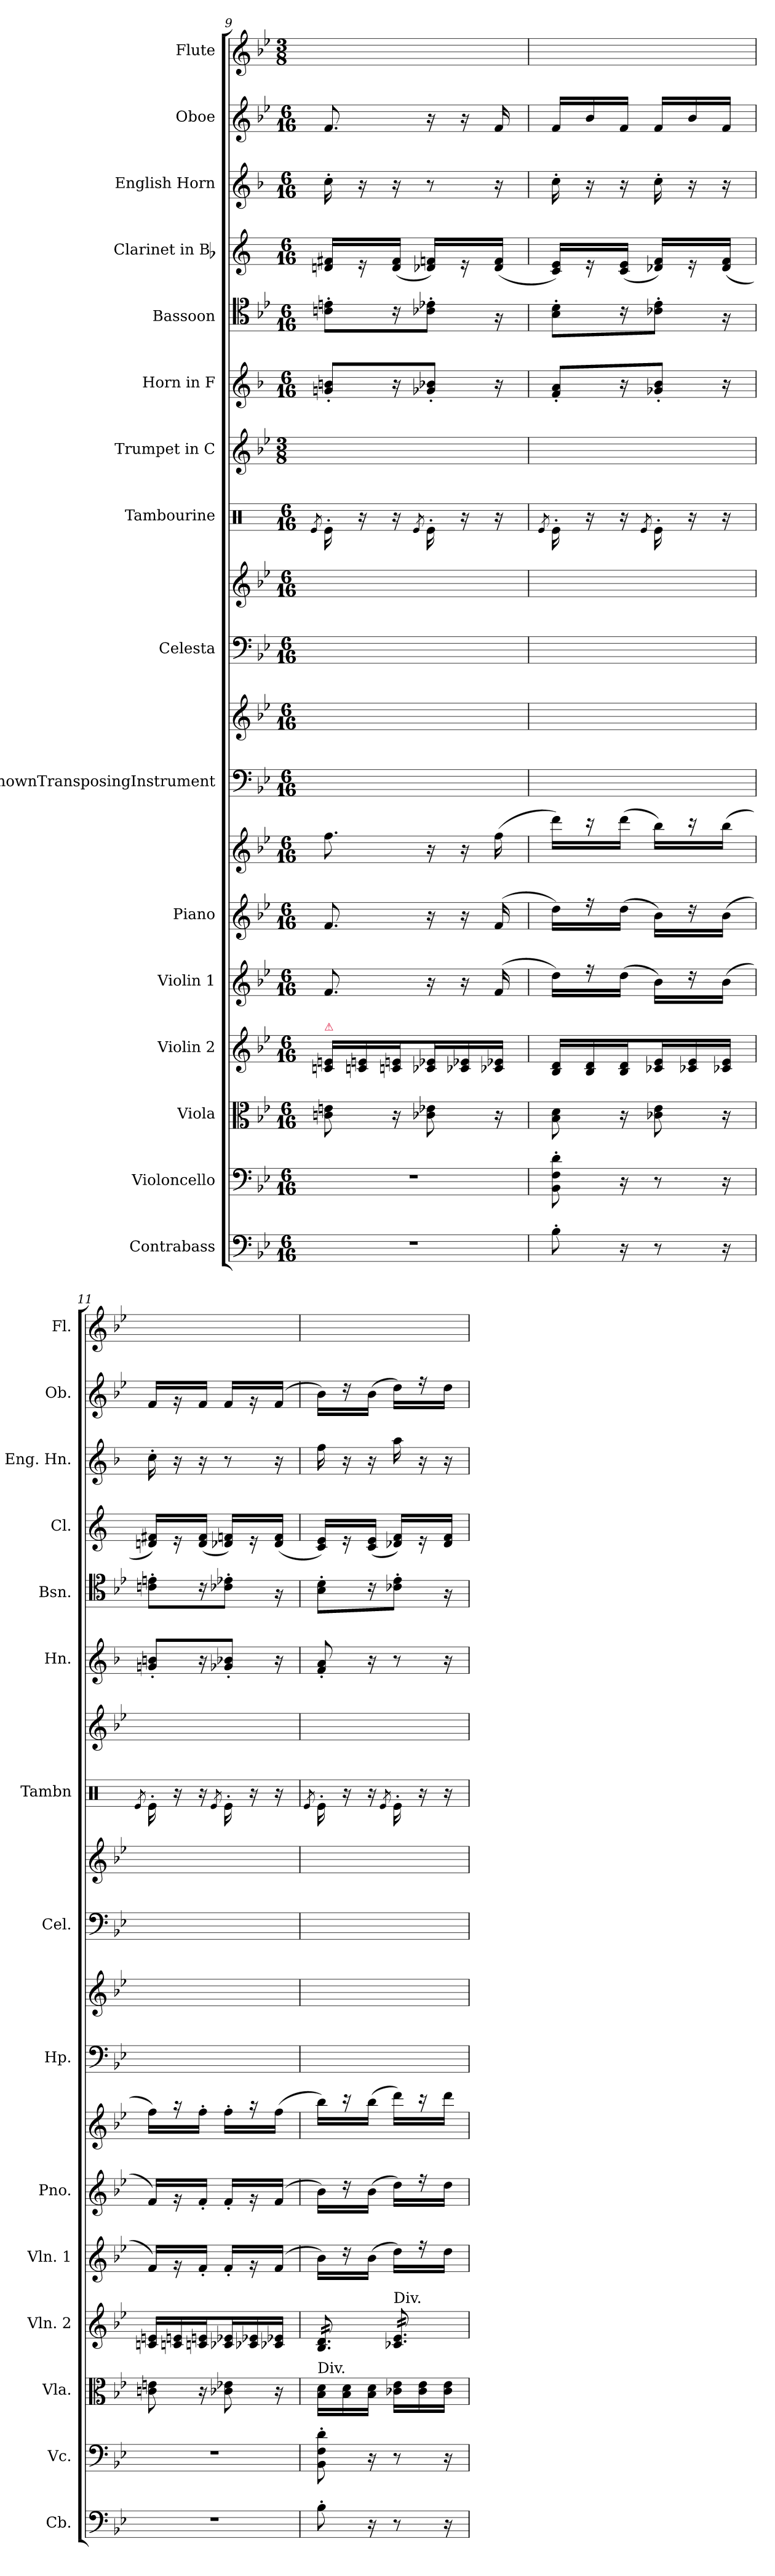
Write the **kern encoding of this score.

**kern	**kern	**kern	**kern	**kern	**kern	**kern	**kern	**kern	**kern	**kern	**kern	**kern	**kern	**kern	**kern	**kern	**kern	**kern
*part16	*part15	*part14	*part13	*part12	*part11	*part11	*part10	*part10	*part9	*part9	*part8	*part7	*part6	*part5	*part4	*part3	*part2	*part1
*staff19	*staff18	*staff17	*staff16	*staff15	*staff14	*staff13	*staff12	*staff11	*staff10	*staff9	*staff8	*staff7	*staff6	*staff5	*staff4	*staff3	*staff2	*staff1
*I"Contrabass	*I"Violoncello	*I"Viola	*I"Violin 2	*I"Violin 1	*I"Piano	*	*I"UnknownTransposingInstrument	*	*I"Celesta	*	*I"Tambourine	*I"Trumpet in C	*I"Horn in F	*I"Bassoon	*I"Clarinet in Bb	*I"English Horn	*I"Oboe	*I"Flute
*I'Cb.	*I'Vc.	*I'Vla.	*I'Vln. 2	*I'Vln. 1	*I'Pno.	*	*I'Hp.	*	*I'Cel.	*	*I'Tambn	*	*I'Hn.	*I'Bsn.	*I'Cl.	*I'Eng. Hn.	*I'Ob.	*I'Fl.
*clefF4	*clefF4	*clefC3	*clefG2	*clefG2	*clefG2	*clefG2	*clefF4	*clefG2	*clefF4	*clefG2	*clefX	*clefG2	*clefG2	*clefC4	*clefG2	*clefG2	*clefG2	*clefG2
*ITrd7c12	*	*	*	*	*	*	*	*	*	*	*	*	*ITrd4c7	*	*ITrd1c2	*ITrd4c7	*	*
*k[b-e-]	*k[b-e-]	*k[b-e-]	*k[b-e-]	*k[b-e-]	*k[b-e-]	*k[b-e-]	*k[b-e-]	*k[b-e-]	*k[b-e-]	*k[b-e-]	*k[]	*k[b-e-]	*k[b-e-]	*k[b-e-]	*k[b-e-]	*k[b-e-]	*k[b-e-]	*k[b-e-]
*B-:	*B-:	*B-:	*B-:	*B-:	*B-:	*B-:	*B-:	*B-:	*B-:	*B-:	*C:	*B-:	*B-:	*B-:	*B-:	*B-:	*B-:	*B-:
*M6/16	*M6/16	*M6/16	*M6/16	*M6/16	*M6/16	*M6/16	*M6/16	*M6/16	*M6/16	*M6/16	*M6/16	*M3/8	*M6/16	*M6/16	*M6/16	*M6/16	*M6/16	*M3/8
=9	=9	=9	=9	=9	=9	=9	=9	=9	=9	=9	=9	=9	=9	=9	=9	=9	=9	=9
.	.	.	.	.	.	.	.	.	.	.	8qRe/	.	.	.	.	.	.	.
!	!	!	!LO:TX:a:color=crimson:t=⚠	!	!	!	!	!	!	!	!	!	!	!	!	!	!	!
8%3r	8%3r	8cn 8en	16cn 16enLL	8.f	8.f	8.ff	8%3ryy	8%3ryy	8%3ryy	8%3ryy	16Re'\	8ryy	8cn' 8en'L	8cn' 8en'L	16cn 16enLL	16f'	8.f	8ryy
.	.	.	16cn 16en	.	.	.	.	.	.	.	16r	.	.	.	16r	16r	.	.
.	.	16r	16cn 16enJ	.	.	.	.	.	.	.	16r	8ryy	16r	16r	(16c 16eJJ	16r	.	8ryy
.	.	.	.	.	.	.	.	.	.	.	8qRe/	.	.	.	.	.	.	.
.	.	8c-X 8e-X	16c-X 16e-XL	16r	16r	16r	.	.	.	.	16Re'\	.	8c-X' 8e-X'J	8c-X' 8e-X'J	16c-X 16e-XLL)	8r	16r	.
.	.	.	16c-X 16e-X	16r	16r	16r	.	.	.	.	16r	8ryy	.	.	16r	.	16r	8ryy
.	.	16r	16c-X 16e-XJJ	(16f	(16f	(16ff	.	.	.	.	16r	.	16r	16r	(16c- 16e-JJ	16r	16f	.
=10	=10	=10	=10	=10	=10	=10	=10	=10	=10	=10	=10	=10	=10	=10	=10	=10	=10	=10
.	.	.	.	.	.	.	.	.	.	.	8qRe/	.	.	.	.	.	.	.
8BB-'	8BB-' 8F' 8d'	8B- 8d	16B- 16dLL	16ddLL)	16ddLL)	16dddLL)	8%3ryy	8%3ryy	8%3ryy	8%3ryy	16Re'\	8ryy	8B-' 8d'L	8B-' 8d'L	16B- 16dLL)	16f'	16fLL	8ryy
.	.	.	16B- 16d	16r	16r	16r	.	.	.	.	16r	.	.	.	16r	16r	16b-	.
16r	16r	16r	16B- 16dJ	(16ddJJ	(16ddJJ	(16dddJJ	.	.	.	.	16r	8ryy	16r	16r	(16B- 16dJJ	16r	16fJJ	8ryy
.	.	.	.	.	.	.	.	.	.	.	8qRe/	.	.	.	.	.	.	.
8r	8r	8c-X 8e-	16c-X 16e-L	16b-LL)	16b-LL)	16bb-LL)	.	.	.	.	16Re'\	.	8c-X' 8e-'J	8c-X' 8e-'J	16c-X 16e-LL)	16f'	16fLL	.
.	.	.	16c-X 16e-	16r	16r	16r	.	.	.	.	16r	8ryy	.	.	16r	16r	16b-	8ryy
16r	16r	16r	16c-X 16e-JJ	(16b-JJ	(16b-JJ	(16bb-JJ	.	.	.	.	16r	.	16r	16r	(16c- 16e-JJ	16r	16fJJ	.
=11	=11	=11	=11	=11	=11	=11	=11	=11	=11	=11	=11	=11	=11	=11	=11	=11	=11	=11
.	.	.	.	.	.	.	.	.	.	.	8qRe/	.	.	.	.	.	.	.
8%3r	8%3r	8cn 8en	16cn 16enLL	16fLL)	16fLL)	16ffLL)	8%3ryy	8%3ryy	8%3ryy	8%3ryy	16Re'\	8ryy	8cn' 8en'L	8cn' 8en'L	16cn 16enLL)	16f'	16fLL	8ryy
.	.	.	16cn 16en	16r	16r	16r	.	.	.	.	16r	.	.	.	16r	16r	16r	.
.	.	16r	16cn 16enJ	16f'JJ	16f'JJ	16ff'JJ	.	.	.	.	16r	8ryy	16r	16r	(16c 16eJJ	16r	16fJJ	8ryy
.	.	.	.	.	.	.	.	.	.	.	8qRe/	.	.	.	.	.	.	.
.	.	8c-X 8e-X	16c-X 16e-XL	16f'LL	16f'LL	16ff'LL	.	.	.	.	16Re'\	.	8c-X' 8e-X'J	8c-X' 8e-X'J	16c-X 16e-XLL)	8r	16fLL	.
.	.	.	16c-X 16e-X	16r	16r	16r	.	.	.	.	16r	8ryy	.	.	16r	.	16r	8ryy
.	.	16r	16c-X 16e-XJJ	(16fJJ	(16fJJ	(16ffJJ	.	.	.	.	16r	.	16r	16r	(16c- 16e-JJ	16r	(16fJJ	.
=12	=12	=12	=12	=12	=12	=12	=12	=12	=12	=12	=12	=12	=12	=12	=12	=12	=12	=12
.	.	.	.	.	.	.	.	.	.	.	8qRe/	.	.	.	.	.	.	.
!	!	!LO:TX:a:t=Div.	!	!	!	!	!	!	!	!	!	!	!	!	!	!	!	!
*	*	*	*tremolo	*	*	*	*	*	*	*	*	*	*	*	*	*	*	*
8BB-'	8BB-' 8F' 8d'	16B- 16dLL	32B- 32dLLL	16b-LL)	16b-LL)	16bb-LL)	8%3ryy	8%3ryy	8%3ryy	8%3ryy	16Re'\	8ryy	8B-' 8d'	8B-' 8d'L	16B- 16dLL)	16b-	16b-LL)	8ryy
.	.	.	32B- 32d	.	.	.	.	.	.	.	.	.	.	.	.	.	.	.
.	.	16B- 16d	32B- 32d	16r	16r	16r	.	.	.	.	16r	.	.	.	16r	16r	16r	.
.	.	.	32B- 32d	.	.	.	.	.	.	.	.	.	.	.	.	.	.	.
16r	16r	16B- 16dJJ	32B- 32d	(16b-JJ	(16b-JJ	(16bb-JJ	.	.	.	.	16r	8ryy	16r	16r	(16B- 16dJJ	16r	(16b-JJ	8ryy
.	.	.	32B- 32dJJJ	.	.	.	.	.	.	.	.	.	.	.	.	.	.	.
.	.	.	.	.	.	.	.	.	.	.	8qRe/	.	.	.	.	.	.	.
!	!	!	!LO:TX:a:t=Div.	!	!	!	!	!	!	!	!	!	!	!	!	!	!	!
8r	8r	16c-X 16e-LL	32c-X 32e-LLL	16ddLL)	16ddLL)	16dddLL)	.	.	.	.	16Re'\	.	8r	8c-X' 8e-'J	16c-X 16e-LL)	16dd	16ddLL)	.
.	.	.	32c-X 32e-	.	.	.	.	.	.	.	.	.	.	.	.	.	.	.
.	.	16c- 16e-	32c-X 32e-	16r	16r	16r	.	.	.	.	16r	8ryy	.	.	16r	16r	16r	8ryy
.	.	.	32c-X 32e-	.	.	.	.	.	.	.	.	.	.	.	.	.	.	.
16r	16r	16c- 16e-JJ	32c-X 32e-	16ddJJ	16ddJJ	16dddJJ	.	.	.	.	16r	.	16r	16r	16c- 16e-JJ	16r	16ddJJ	.
.	.	.	32c-X 32e-JJJ	.	.	.	.	.	.	.	.	.	.	.	.	.	.	.
*	*	*	*Xtremolo	*	*	*	*	*	*	*	*	*	*	*	*	*	*	*
=	=	=	=	=	=	=	=	=	=	=	=	=	=	=	=	=	=	=
*-	*-	*-	*-	*-	*-	*-	*-	*-	*-	*-	*-	*-	*-	*-	*-	*-	*-	*-
